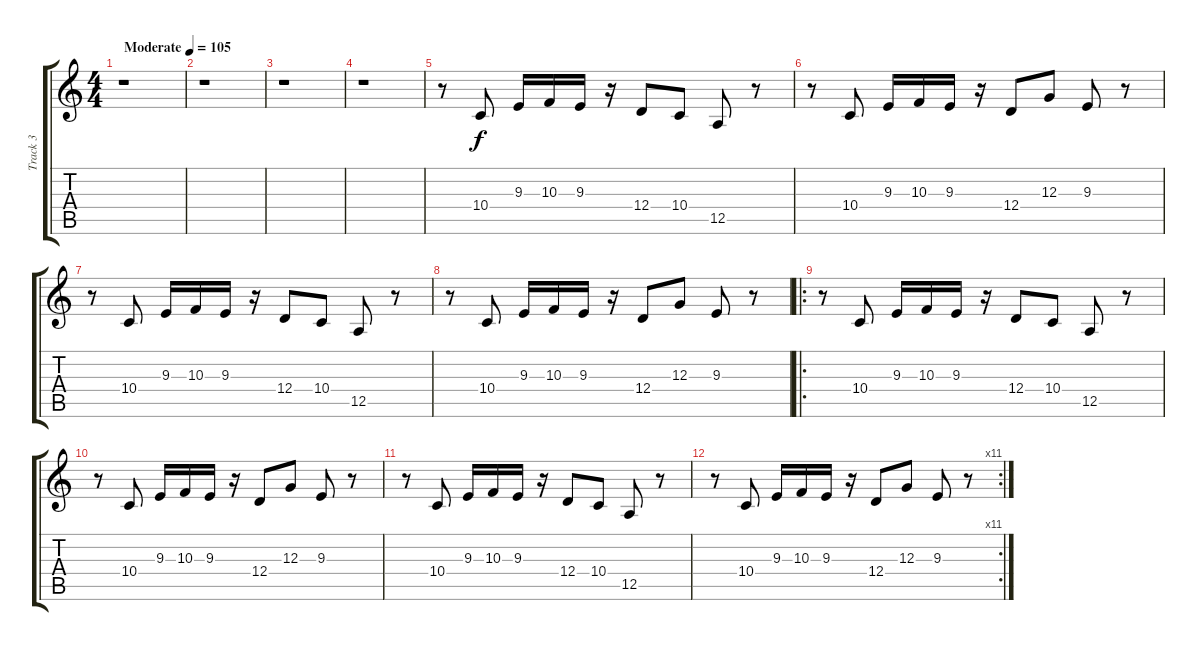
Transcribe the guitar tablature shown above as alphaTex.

\track ("Track 3" "Track 3") {instrument brightacousticpiano}
\staff {score tabs}
\tuning (E4 B3 G3 D3 A2 E2) {hide}
\ts (4 4)
\tempo (105 "Moderate")
\clef g2
\ks c
r.1{dy f instrument brightacousticpiano} |
r.1 |
r.1 |
r.1 |
r.8 10.4.8 9.3.16 10.3.16 9.3.16 r.16 12.4.8 10.4.8 12.5.8 r.8 |
r.8 10.4.8 9.3.16 10.3.16 9.3.16 r.16 12.4.8 12.3.8 9.3.8 r.8 |
r.8 10.4.8 9.3.16 10.3.16 9.3.16 r.16 12.4.8 10.4.8 12.5.8 r.8 |
r.8 10.4.8 9.3.16 10.3.16 9.3.16 r.16 12.4.8 12.3.8 9.3.8 r.8 |
\ro
r.8 10.4.8 9.3.16 10.3.16 9.3.16 r.16 12.4.8 10.4.8 12.5.8 r.8 |
r.8 10.4.8 9.3.16 10.3.16 9.3.16 r.16 12.4.8 12.3.8 9.3.8 r.8 |
r.8 10.4.8 9.3.16 10.3.16 9.3.16 r.16 12.4.8 10.4.8 12.5.8 r.8 |
\rc 11
r.8 10.4.8 9.3.16 10.3.16 9.3.16 r.16 12.4.8 12.3.8 9.3.8 r.8
